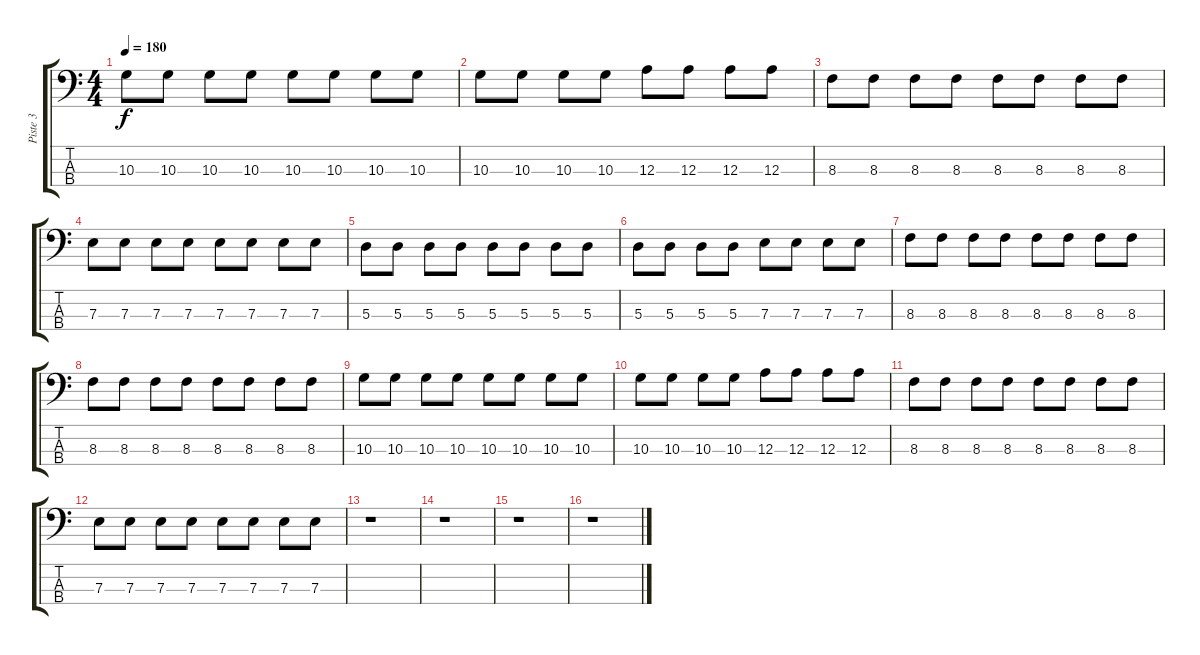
\track ("Piste 3" "Piste 3") {instrument electricbassfinger}
\staff {score tabs}
\tuning (G2 D2 A1 E1) {hide}
\ts (4 4)
\tempo 180
\clef f4
\ks c
10.3.8{dy f} 10.3.8 10.3.8 10.3.8 10.3.8 10.3.8 10.3.8 10.3.8 |
10.3.8 10.3.8 10.3.8 10.3.8 12.3.8 12.3.8 12.3.8 12.3.8 |
8.3.8 8.3.8 8.3.8 8.3.8 8.3.8 8.3.8 8.3.8 8.3.8 |
7.3.8 7.3.8 7.3.8 7.3.8 7.3.8 7.3.8 7.3.8 7.3.8 |
5.3.8 5.3.8 5.3.8 5.3.8 5.3.8 5.3.8 5.3.8 5.3.8 |
5.3.8 5.3.8 5.3.8 5.3.8 7.3.8 7.3.8 7.3.8 7.3.8 |
8.3.8 8.3.8 8.3.8 8.3.8 8.3.8 8.3.8 8.3.8 8.3.8 |
8.3.8 8.3.8 8.3.8 8.3.8 8.3.8 8.3.8 8.3.8 8.3.8 |
10.3.8 10.3.8 10.3.8 10.3.8 10.3.8 10.3.8 10.3.8 10.3.8 |
10.3.8 10.3.8 10.3.8 10.3.8 12.3.8 12.3.8 12.3.8 12.3.8 |
8.3.8 8.3.8 8.3.8 8.3.8 8.3.8 8.3.8 8.3.8 8.3.8 |
7.3.8 7.3.8 7.3.8 7.3.8 7.3.8 7.3.8 7.3.8 7.3.8 |
r.1 |
r.1 |
r.1 |
r.1
